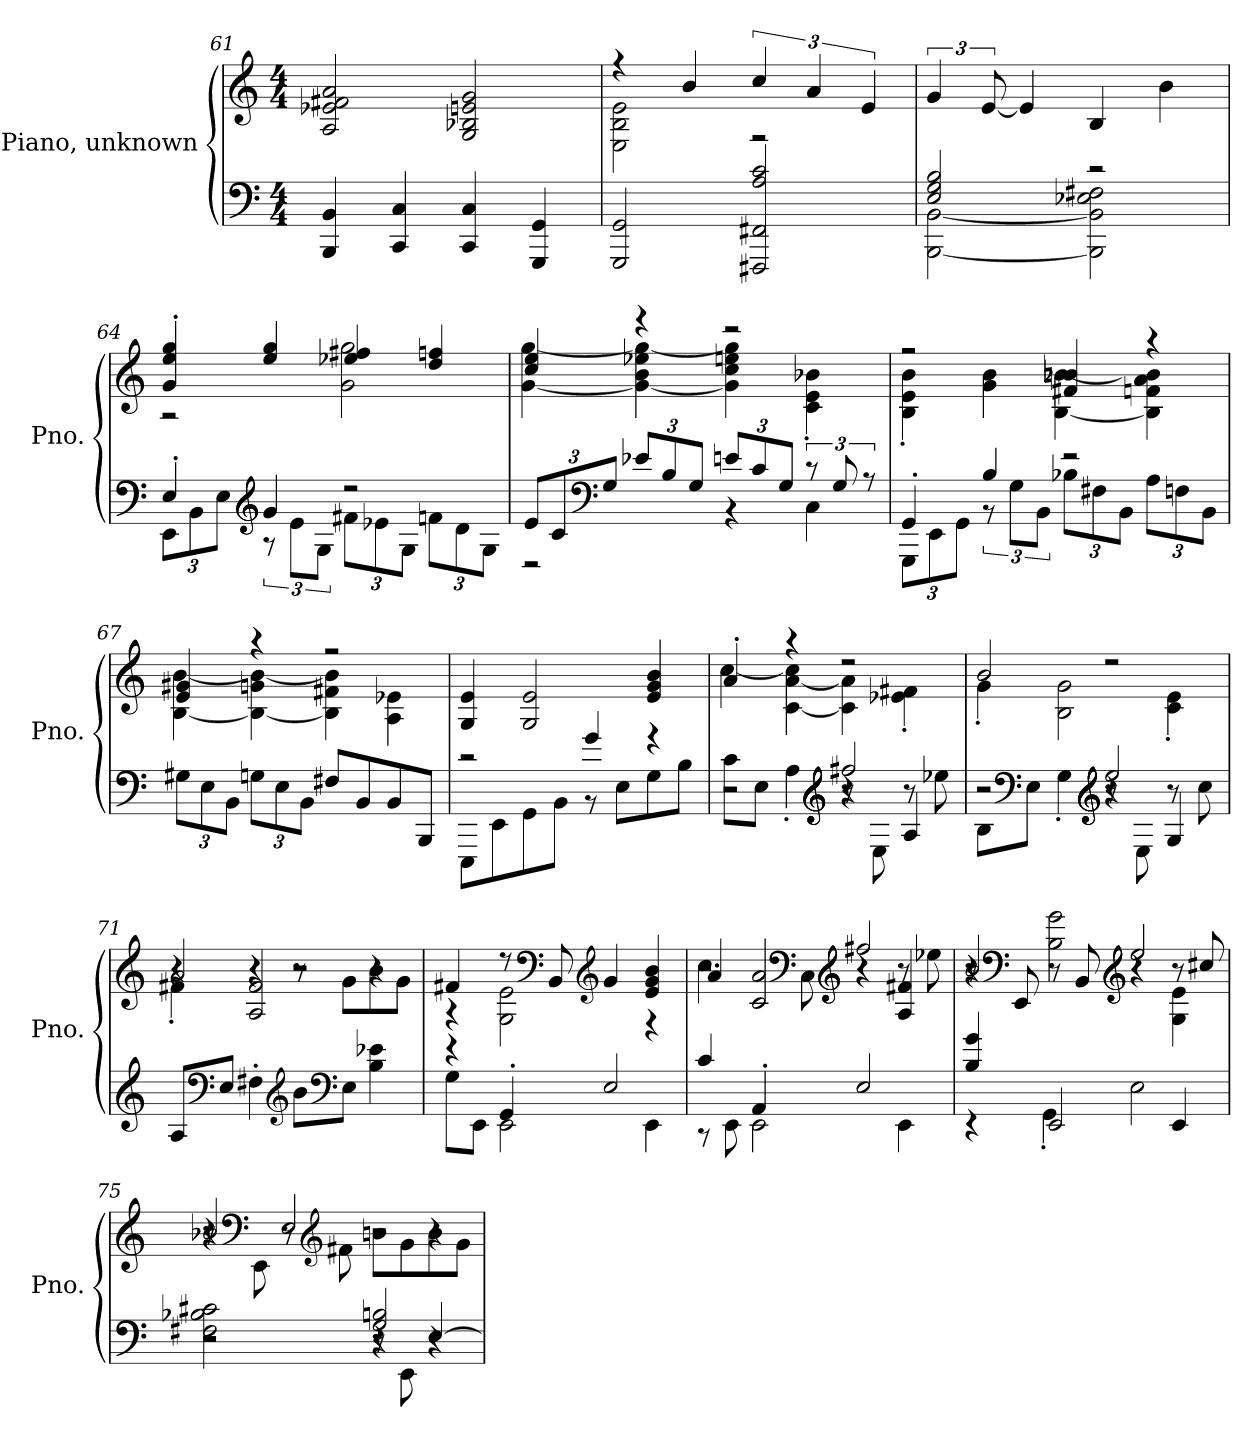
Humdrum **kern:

**kern	**kern
*part1	*part1
*staff2	*staff1
*I"Piano, unknown	*
*I'Pno.	*
!!LO:LB:g=z
*clefF4	*clefG2
*k[]	*k[]
*M4/4	*M4/4
=61	=61
4BBB/ 4BB/	2A/ 2e-X/ 2f#X/ 2a/
4CC/ 4C/	.
4CC/ 4C/	2G/ 2B-X/ 2en/ 2g/
4GGG/ 4GG/	.
=62	=62
*	*^
2GGG/ 2GG/	4r	2E\ 2B\ 2e\
.	4b/	.
2FFF#X/ 2FF#X/ 2A/ 2c/	6cc/	2r
.	6a/	.
.	6e/	.
*	*v	*v
=63	=63
*^	*
2E/ 2G/ 2B/	[2BBB\ [2BB\	6g/
.	.	[12e/
.	.	4e/]
2r	2BBB\] 2BB\] 2E-X\ 2F#X\	4B/
.	.	4b\
=64	=64	=64
*	*Xbrackettup	*
*	*	*^
4E'/	12EE\L	4g/' 4ee/' 4gg/'	2r
.	12BB\	.	.
.	12E\J	.	.
*clefG2	*	*	*
*	*brackettup	*	*
4g/	12r	4ee/ 4gg/	.
.	12e\L	.	.
.	12G\J	.	.
*	*Xbrackettup	*	*
2r	12f#X\L	4ee-X/ 4ff#X/	2g\ 2gg\
.	12e-X\	.	.
.	12G\J	.	.
.	12fn\L	4dd/ 4ffn/	.
.	12d\	.	.
.	12G\J	.	.
!!LO:LB:g=z	!!
=65	=65	=65	=65
12e/L	2r	4cc/ 4ee/	[4g\ [4gg\
12c/	.	.	.
*clefF4	*	*	*
12G/J	.	.	.
12e-X/L	.	4r	4g\_ 4b\ 4ee-X\ 4gg\_
12B/	.	.	.
12G/J	.	.	.
12en/L	4r	2r	4g\] 4cc\ 4een\ 4gg\]
12c/	.	.	.
12G/J	.	.	.
*brackettup	*	*	*
12r	4C\	.	4c\' 4e\' 4b-X\'
12G/	.	.	.
12r	.	.	.
=66	=66	=66	=66
*	*Xbrackettup	*	*
4GG'/	12GGG\L	2r	4B\' 4e\' 4b\'
.	12EE\	.	.
.	12GG\J	.	.
*	*brackettup	*	*
4B/	12r	.	4g\ 4b\
.	12G\L	.	.
.	12BB\J	.	.
*	*Xbrackettup	*	*
2r	12B-X\L	4f#X/ 4b-X/	[4B\ [4bn\
.	12F#X\	.	.
.	12BB\J	.	.
.	12A\L	4r	4B\] 4fn\ 4a\ 4b\]
.	12Fn\	.	.
.	12BB\J	.	.
*v	*v	*	*
=67	=67	=67
12G#X\L	4e/ 4g#X/	[4B\ [4b\
12E\	.	.
12BB\J	.	.
12Gn\L	4r	4B\_ 4gn\ 4b\_
12E\	.	.
12BB\J	.	.
8F#X/L	2r	4B\] 4f#X\ 4b\]
8BB/	.	.
8BB/	.	4A\ 4e-X\
8BBB/J	.	.
*	*v	*v
!!LO:LB:g=z
=68	=68
*^	*
2r	8EEE\L	4G/ 4e/
.	8EE\	.
.	8GG\	2G/ 2e/
.	8BB\J	.
4g/	8r	.
.	8E\L	.
4r	8G\	4e/ 4g/ 4b/
.	8B\J	.
=69	=69	=69
*	*^	*^
2r	8c\L	2r	4a'/	[4cc\
.	8E\J	.	.	.
.	4A'\	.	4r	[4c\ [4a\ 4cc\]
*clefG2	*	*	*	*
2ff#X/	8r	4r	2r	4c\] 4a\]
.	8E\	.	.	.
.	8r	4A/	.	4e-X\' 4f#X\'
.	8ee-X\	.	.	.
=70	=70	=70	=70	=70
2r	8B\L	2r	2b/	4g'\
*clefF4	*	*	*	*
.	8E\J	.	.	.
.	4G'\	.	.	2B\ 2g\
*clefG2	*	*	*	*
2ee/	8r	4r	2r	.
.	8E\	.	.	.
.	8r	4G/	.	4c\' 4e\'
.	8cc\	.	.	.
*v	*v	*v	*	*
!!LO:LB:g=z
=71	=71	=71
*	*	*^
8A/L	2a/	4f#X'\	4r
*clefF4	*	*	*
8E/J	.	.	.
4F#X'\	.	4r	2A/ 2f#/
*clefG2	*	*	*
8b\L	2r	8r	.
*clefF4	*	*	*
8E\J	.	8g\L	.
4B\ 4e-X\	.	8b\	4r
.	.	8g\J	.
*	*	*v	*v
=72	=72	=72
*^	*	*
4r	8G\L	4f#X/	4r
.	8EE\J	.	.
4GG'/	2EE\	8r	2G\ 2e\
*	*	*clefF4	*
.	.	8BB/	.
*	*	*clefG2	*
2E/	.	4g/	.
.	4EE\	4e/ 4g/ 4b/	4r
=73	=73	=73	=73
*	*	*	*^
4c/	8r	2r	4.cc\	4a/
.	8EE\	.	.	.
4AA'/	2EE\	.	.	2c/ 2a/
*	*	*clefF4	*	*
.	.	.	8C\	.
*	*	*clefG2	*	*
2E/	.	2ff#X/	4r	.
.	4EE\	.	8r	4A/ 4f#X/
.	.	.	8ee-X\	.
!!LO:LB:g=z	!!	!!
=74	=74	=74	=74	=74
4B/ 4g/	4r	2b/	4r	8r
*	*	*clefF4	*	*
.	.	.	.	8EE/
2EE/	4GG'\	.	2B\ 2g\	8r
.	.	.	.	8BB/
*	*	*clefG2	*	*
.	2E\	2ee/	.	4r
4EE/	.	.	4G\ 4e\	8r
.	.	.	.	8cc#X/
=75	=75	=75	=75	=75
*	*^	*	*	*
2r	2F#X\ 2B-X\ 2c#X\	2r	2b-X/	8r	4r
*	*	*	*clefF4	*	*
.	.	.	.	8EE\	.
.	.	.	.	8r	2E/
*	*	*	*clefG2	*	*
.	.	.	.	8f#X\	.
2G/ 2Bn/	8r	4r	2r	8bn\L	.
.	8EE\	.	.	8g\	.
.	4r	[4E/	.	8b\	4r
.	.	.	.	8g\J	.
*v	*v	*v	*	*	*
*	*v	*v	*v
=	=
*-	*-
